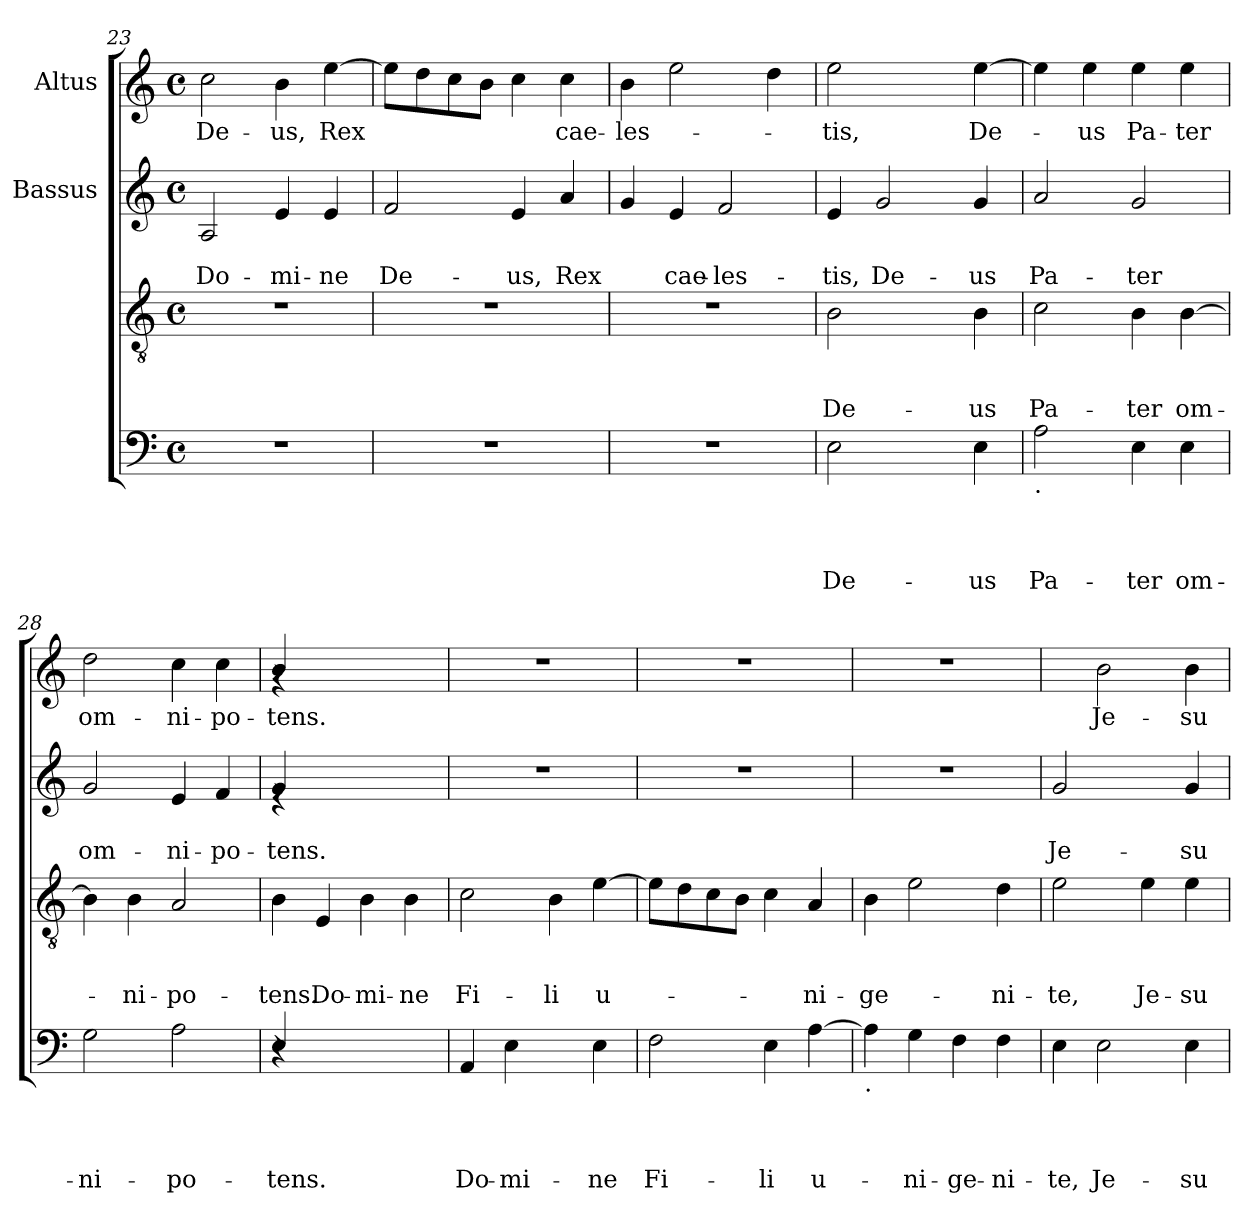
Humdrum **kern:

**kern	**text	**text	**text	**text	**kern	**text	**text	**text	**kern	**text	**text	**kern	**text
*part4	*part4	*part4	*part4	*part4	*part3	*part3	*part3	*part3	*part2	*part2	*part2	*part1	*part1
*staff4	*staff4	*staff4	*staff4	*staff4	*staff3	*staff3	*staff3	*staff3	*staff2	*staff2	*staff2	*staff1	*staff1
*	*	*	*	*	*	*	*	*	*I"Bassus	*	*	*I"Altus	*
*clefF4	*	*	*	*	*clefGv2	*	*	*	*clefG2	*	*	*clefG2	*
*k[]	*	*	*	*	*k[]	*	*	*	*k[]	*	*	*k[]	*
*C:	*	*	*	*	*C:	*	*	*	*C:	*	*	*C:	*
*M4/4	*	*	*	*	*M4/4	*	*	*	*M4/4	*	*	*M4/4	*
*met(c)	*	*	*	*	*met(c)	*	*	*	*met(c)	*	*	*met(c)	*
=23	=23	=23	=23	=23	=23	=23	=23	=23	=23	=23	=23	=23	=23
!	!	!	!	!	!	!	!	!	!	!	!LO:LY:b	!	!LO:LY:b
1r	.	.	.	.	1r	.	.	.	2A/	.	Do-	2cc\	De-
!	!	!	!	!	!	!	!	!	!	!	!LO:LY:b	!	!LO:LY:b
.	.	.	.	.	.	.	.	.	4e/	.	-mi-	4b\	-us,
!	!	!	!	!	!	!	!	!	!	!	!LO:LY:b	!	!LO:LY:b
.	.	.	.	.	.	.	.	.	4e/	.	-ne	[>4ee\	Rex
=24	=24	=24	=24	=24	=24	=24	=24	=24	=24	=24	=24	=24	=24
!	!	!	!	!	!	!	!	!	!	!	!LO:LY:b	!	!
1r	.	.	.	.	1r	.	.	.	2f/	.	De-	8ee\L]	.
.	.	.	.	.	.	.	.	.	.	.	.	8dd\	.
.	.	.	.	.	.	.	.	.	.	.	.	8cc\	.
.	.	.	.	.	.	.	.	.	.	.	.	8b\J	.
!	!	!	!	!	!	!	!	!	!	!	!LO:LY:b	!	!
.	.	.	.	.	.	.	.	.	4e/	.	-us,	4cc\	.
!	!	!	!	!	!	!	!	!	!	!	!LO:LY:b	!	!LO:LY:b
.	.	.	.	.	.	.	.	.	4a/	.	Rex	4cc\	cae-
=25	=25	=25	=25	=25	=25	=25	=25	=25	=25	=25	=25	=25	=25
!	!	!	!	!	!	!	!	!	!	!	!	!	!LO:LY:b
1r	.	.	.	.	1r	.	.	.	4g/	.	.	4b\	-les-
!	!	!	!	!	!	!	!	!	!	!	!LO:LY:b	!	!
.	.	.	.	.	.	.	.	.	4e/	.	cae-	2ee\	.
!	!	!	!	!	!	!	!	!	!	!	!LO:LY:b	!	!
.	.	.	.	.	.	.	.	.	2f/	.	-les-	.	.
.	.	.	.	.	.	.	.	.	.	.	.	4dd\	.
=26	=26	=26	=26	=26	=26	=26	=26	=26	=26	=26	=26	=26	=26
!	!	!	!	!LO:LY:b	!	!	!	!LO:LY:b	!	!	!LO:LY:b	!	!LO:LY:b
2E\	.	.	.	De-	2B\	.	.	De-	4e/	.	-tis,	2ee\	-tis,
!	!	!	!	!	!	!	!	!	!	!	!LO:LY:b	!	!
.	.	.	.	.	.	.	.	.	2g/	.	De-	.	.
4ryy	.	.	.	.	4ryy	.	.	.	.	.	.	4ryy	.
!	!	!	!	!LO:LY:b	!	!	!	!LO:LY:b	!	!	!LO:LY:b	!	!LO:LY:b
4E\	.	.	.	-us	4B\	.	.	-us	4g/	.	-us	[<4ee\	De-
!!LO:LB:g=z
=27	=27	=27	=27	=27	=27	=27	=27	=27	=27	=27	=27	=27	=27
!LO:TX:b:t=.	!	!	!	!	!	!	!	!	!	!	!	!	!
!	!	!	!	!LO:LY:b	!	!	!	!LO:LY:b	!	!	!LO:LY:b	!	!
2A\	.	.	.	Pa-	2c\	.	.	Pa-	2a/	.	Pa-	4ee\]	.
!	!	!	!	!	!	!	!	!	!	!	!	!	!LO:LY:b
.	.	.	.	.	.	.	.	.	.	.	.	4ee\	-us
!	!	!	!	!LO:LY:b	!	!	!	!LO:LY:b	!	!	!LO:LY:b	!	!LO:LY:b
4E\	.	.	.	-ter	4B\	.	.	-ter	2g/	.	-ter	4ee\	Pa-
!	!	!	!	!LO:LY:b	!	!	!	!LO:LY:b	!	!	!	!	!LO:LY:b
4E\	.	.	.	om-	[>4B\	.	.	om-	.	.	.	4ee\	-ter
=28	=28	=28	=28	=28	=28	=28	=28	=28	=28	=28	=28	=28	=28
!	!	!	!	!LO:LY:b	!	!	!	!	!	!	!LO:LY:b	!	!LO:LY:b
2G\	.	.	.	-ni-	4B\]	.	.	.	2g/	.	om-	2dd\	om-
!	!	!	!	!	!	!	!	!LO:LY:b	!	!	!	!	!
.	.	.	.	.	4B\	.	.	-ni-	.	.	.	.	.
!	!	!	!	!LO:LY:b	!	!	!	!LO:LY:b	!	!	!LO:LY:b	!	!LO:LY:b
2A\	.	.	.	-po-	2A/	.	.	-po-	4e/	.	-ni-	4cc\	-ni-
!	!	!	!	!	!	!	!	!	!	!	!LO:LY:b	!	!LO:LY:b
.	.	.	.	.	.	.	.	.	4f/	.	-po-	4cc\	-po-
=29	=29	=29	=29	=29	=29	=29	=29	=29	=29	=29	=29	=29	=29
!LO:N:head=solid	!	!	!	!LO:LY:b	!	!	!	!LO:LY:b	!LO:N:head=solid	!	!LO:LY:b	!LO:N:head=solid	!LO:LY:b
*^	*	*	*	*	*	*	*	*	*^	*	*	*^	*
4E/	4rC	.	.	.	-tens.	4B\	.	.	-tens.	4g/	4re	.	-tens.	4b/	4rg	-tens.
!	!	!	!	!	!	!	!	!	!LO:LY:b	!	!	!	!	!	!	!
2.ryy	2.ryy	.	.	.	.	4E/	.	.	Do-	2.ryy	2.ryy	.	.	2.ryy	2.ryy	.
!	!	!	!	!	!	!	!	!	!LO:LY:b	!	!	!	!	!	!	!
.	.	.	.	.	.	4B\	.	.	-mi-	.	.	.	.	.	.	.
!	!	!	!	!	!	!	!	!	!LO:LY:b	!	!	!	!	!	!	!
.	.	.	.	.	.	4B\	.	.	-ne	.	.	.	.	.	.	.
*	*	*	*	*	*	*	*	*	*	*v	*v	*	*	*	*	*
*v	*v	*	*	*	*	*	*	*	*	*	*	*	*v	*v	*
=30	=30	=30	=30	=30	=30	=30	=30	=30	=30	=30	=30	=30	=30
!	!	!	!	!LO:LY:b	!	!	!	!LO:LY:b	!	!	!	!	!
4AA/	.	.	.	Do-	2c\	.	.	Fi-	1r	.	.	1r	.
!	!	!	!	!LO:LY:b	!	!	!	!	!	!	!	!	!
4E\	.	.	.	-mi-	.	.	.	.	.	.	.	.	.
!	!	!	!	!	!	!	!	!LO:LY:b	!	!	!	!	!
4ryy	.	.	.	.	4B\	.	.	-li	.	.	.	.	.
!	!	!	!	!LO:LY:b	!	!	!	!LO:LY:b	!	!	!	!	!
4E\	.	.	.	-ne	[>4e\	.	.	u-	.	.	.	.	.
=31	=31	=31	=31	=31	=31	=31	=31	=31	=31	=31	=31	=31	=31
!	!	!	!	!LO:LY:b	!	!	!	!	!	!	!	!	!
2F\	.	.	.	Fi-	8e\L]	.	.	.	1r	.	.	1r	.
.	.	.	.	.	8d\	.	.	.	.	.	.	.	.
.	.	.	.	.	8c\	.	.	.	.	.	.	.	.
.	.	.	.	.	8B\J	.	.	.	.	.	.	.	.
!	!	!	!	!LO:LY:b	!	!	!	!	!	!	!	!	!
4E\	.	.	.	-li	4c\	.	.	.	.	.	.	.	.
!	!	!	!	!LO:LY:b	!	!	!	!LO:LY:b	!	!	!	!	!
[>4A\	.	.	.	u-	4A/	.	.	-ni-	.	.	.	.	.
!!LO:PB:g=z
=32	=32	=32	=32	=32	=32	=32	=32	=32	=32	=32	=32	=32	=32
!LO:TX:b:t=.	!	!	!	!	!	!	!	!	!	!	!	!	!
!	!	!	!	!	!	!	!	!LO:LY:b	!	!	!	!	!
4A\]	.	.	.	.	4B\	.	.	-ge-	1r	.	.	1r	.
!	!	!	!	!LO:LY:b	!	!	!	!	!	!	!	!	!
4G\	.	.	.	-ni-	2e\	.	.	.	.	.	.	.	.
!	!	!	!	!LO:LY:b	!	!	!	!	!	!	!	!	!
4F\	.	.	.	-ge-	.	.	.	.	.	.	.	.	.
!	!	!	!	!LO:LY:b	!	!	!	!LO:LY:b	!	!	!	!	!
4F\	.	.	.	-ni-	4d\	.	.	-ni-	.	.	.	.	.
=33	=33	=33	=33	=33	=33	=33	=33	=33	=33	=33	=33	=33	=33
!	!	!	!	!LO:LY:b	!	!	!	!LO:LY:b	!	!	!LO:LY:b	!	!
4E\	.	.	.	-te,	2e\	.	.	-te,	2g/	.	Je-	4ryy	.
!	!	!	!	!LO:LY:b	!	!	!	!	!	!	!	!	!LO:LY:b
2E\	.	.	.	Je-	.	.	.	.	.	.	.	2b\	Je-
!	!	!	!	!	!	!	!	!LO:LY:b	!	!	!	!	!
.	.	.	.	.	4e\	.	.	Je-	4ryy	.	.	.	.
!	!	!	!	!LO:LY:b	!	!	!	!LO:LY:b	!	!	!LO:LY:b	!	!LO:LY:b
4E\	.	.	.	-su	4e\	.	.	-su	4g/	.	-su	4b\	-su
=	=	=	=	=	=	=	=	=	=	=	=	=	=
*-	*-	*-	*-	*-	*-	*-	*-	*-	*-	*-	*-	*-	*-
